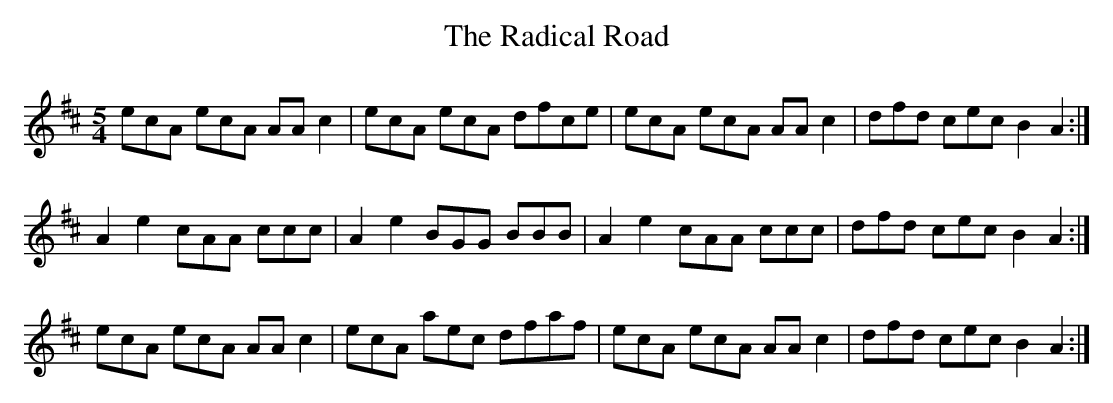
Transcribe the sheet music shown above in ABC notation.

X:1
T:Radical Road, The
M:5/4
L:1/8
K:AMix
ecA ecA AA c2|ecA ecA dfce|ecA ecA AA c2|\
dfd cec B2A2:|
A2 e2 cAA ccc|A2 e2 BGG BBB|A2 e2 cAA ccc|\
dfd cec B2A2:|
ecA ecA AA c2|ecA aec dfaf|ecA ecA AA c2|\
dfd cec B2A2:|
